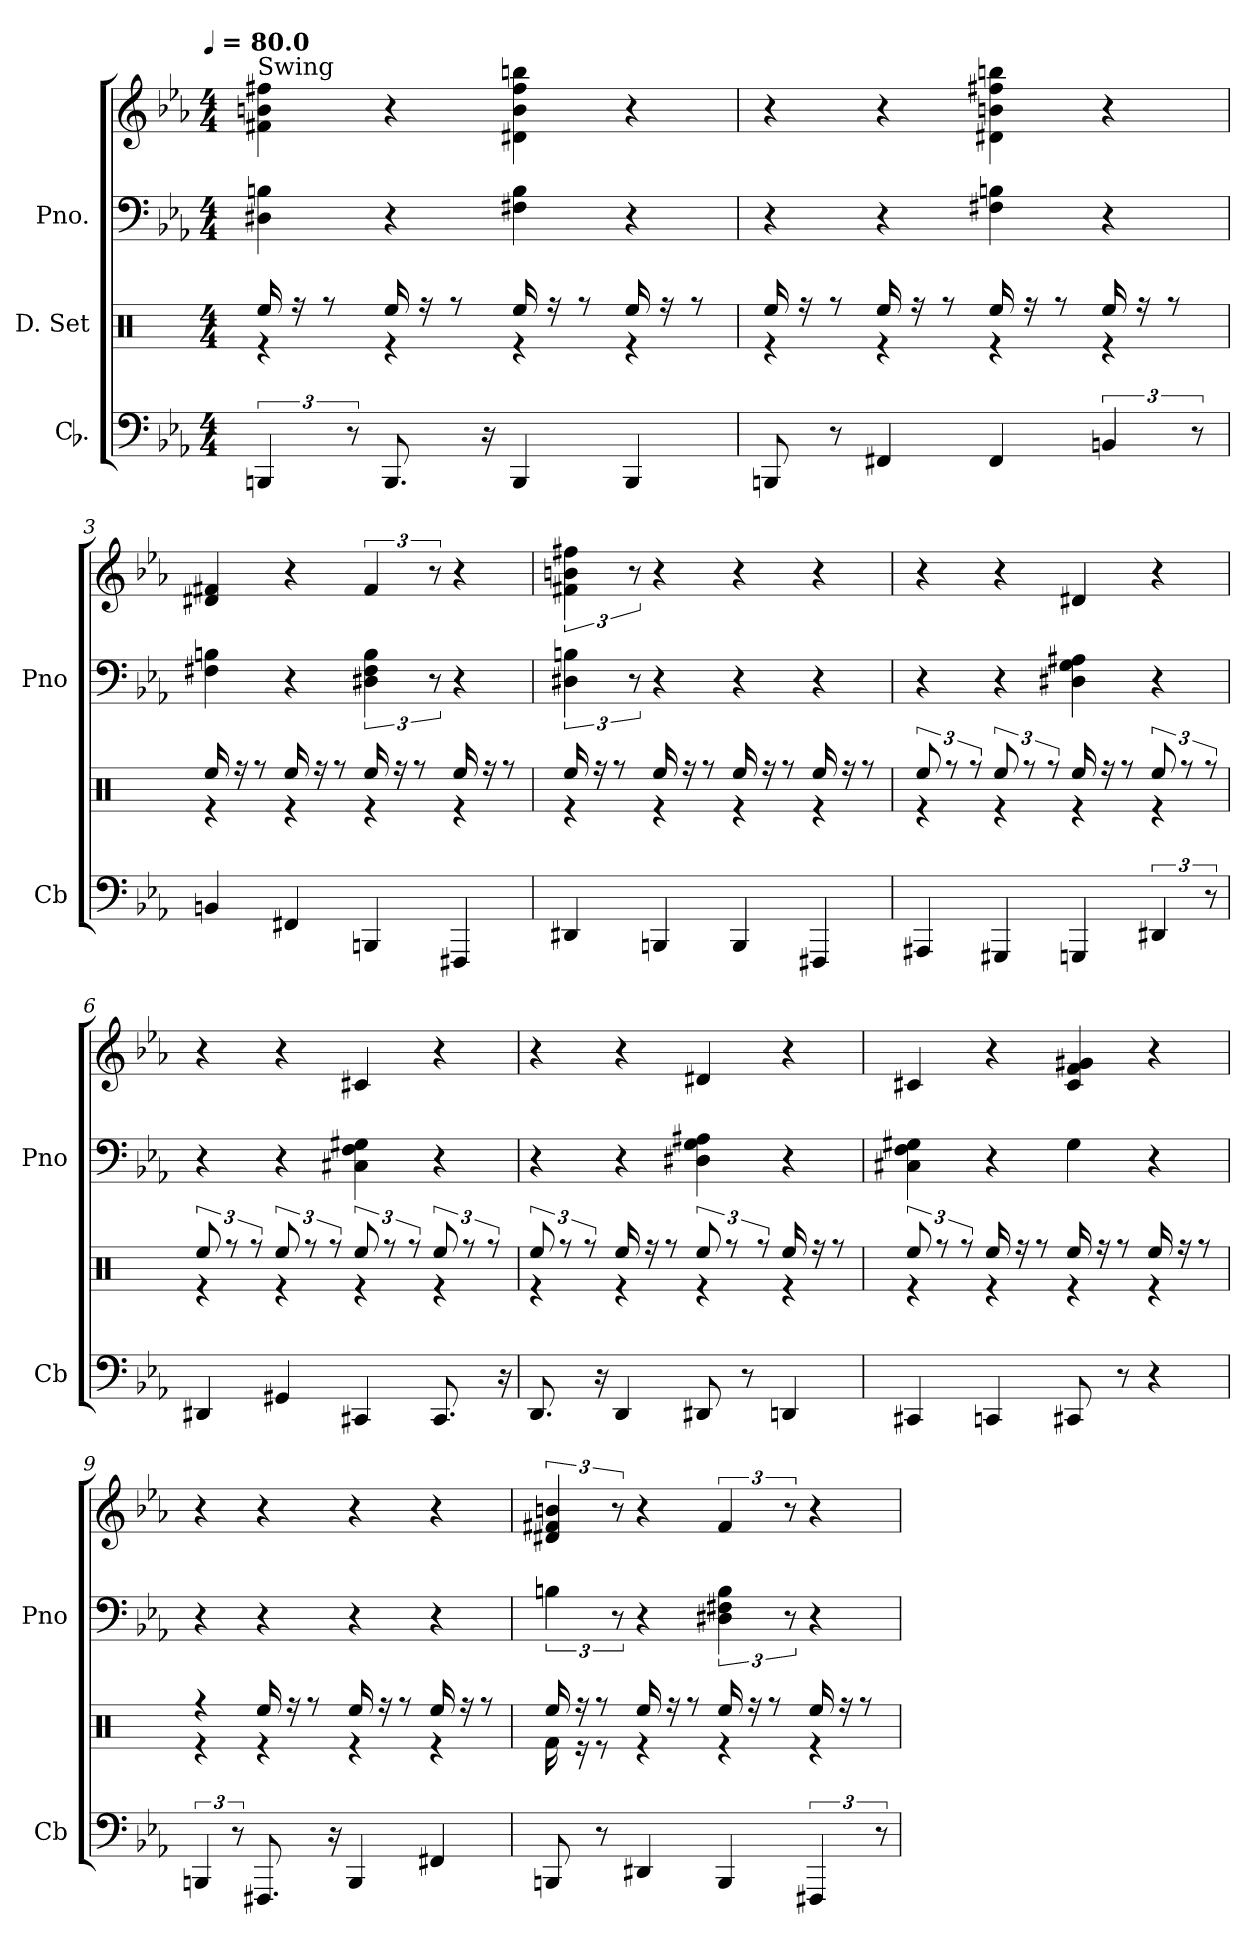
**kern	**kern	**kern	**kern
*part3	*part2	*part1	*part1
*staff4	*staff3	*staff2	*staff1
*I"Cb.	*I"D. Set	*I"Pno.	*
*I'Cb	*	*I'Pno	*
*clefF4	*clefX	*clefF4	*clefG2
*k[b-e-a-]	*k[]	*k[b-e-a-]	*k[b-e-a-]
!!LO:TX:omd:t=[quarter] = 80.0
*M4/4	*M4/4	*M4/4	*M4/4
*MM80	*MM80	*MM80	*MM80
=1	=1	=1	=1
*	*^	*	*
!	!	!	!	!LO:TX:a:t=Swing
6BBBn	4re	16Ree/	4D#X 4Bn	4f#X 4bn 4ff#X
.	.	16rff	.	.
.	.	8rff	.	.
12r	.	.	.	.
8.BBB	4re	16Ree/	4r	4r
.	.	16rff	.	.
.	.	8rff	.	.
16r	.	.	.	.
4BBB	4re	16Ree/	4F#X 4B	4d#X 4b 4ff# 4bbn
.	.	16rff	.	.
.	.	8rff	.	.
4BBB	4re	16Ree/	4r	4r
.	.	16rff	.	.
.	.	8rff	.	.
=2	=2	=2	=2	=2
8BBBn	4re	16Ree/	4r	4r
.	.	16rff	.	.
8r	.	8rff	.	.
4FF#X	4re	16Ree/	4r	4r
.	.	16rff	.	.
.	.	8rff	.	.
4FF#	4re	16Ree/	4F#X 4Bn	4d#X 4bn 4ff#X 4bbn
.	.	16rff	.	.
.	.	8rff	.	.
6BBn	4re	16Ree/	4r	4r
.	.	16rff	.	.
.	.	8rff	.	.
12r	.	.	.	.
=3	=3	=3	=3	=3
4BBn	4re	16Ree/	4F#X 4Bn	4d#X 4f#X
.	.	16rff	.	.
.	.	8rff	.	.
4FF#X	4re	16Ree/	4r	4r
.	.	16rff	.	.
.	.	8rff	.	.
4BBBn	4re	16Ree/	6D#X 6F# 6B	6f#
.	.	16rff	.	.
.	.	8rff	.	.
.	.	.	12r	12r
4FFF#X	4re	16Ree/	4r	4r
.	.	16rff	.	.
.	.	8rff	.	.
=4	=4	=4	=4	=4
4DD#X	4re	16Ree/	6D#X 6Bn	6f#X 6bn 6ff#X
.	.	16rff	.	.
.	.	8rff	.	.
.	.	.	12r	12r
4BBBn	4re	16Ree/	4r	4r
.	.	16rff	.	.
.	.	8rff	.	.
4BBB	4re	16Ree/	4r	4r
.	.	16rff	.	.
.	.	8rff	.	.
4FFF#X	4re	16Ree/	4r	4r
.	.	16rff	.	.
.	.	8rff	.	.
=5	=5	=5	=5	=5
4AAA#X	4re	12Ree/	4r	4r
.	.	12rff	.	.
.	.	12rff	.	.
4GGG#X	4re	12Ree/	4r	4r
.	.	12rff	.	.
.	.	12rff	.	.
4GGGn	4re	16Ree/	4D#X 4G 4A#X	4d#X
.	.	16rff	.	.
.	.	8rff	.	.
6DD#X	4re	12Ree/	4r	4r
.	.	12rff	.	.
12r	.	12rff	.	.
=6	=6	=6	=6	=6
4DD#X	4re	12Ree/	4r	4r
.	.	12rff	.	.
.	.	12rff	.	.
4GG#X	4re	12Ree/	4r	4r
.	.	12rff	.	.
.	.	12rff	.	.
4CC#X	4re	12Ree/	4C#X 4F 4G#X	4c#X
.	.	12rff	.	.
.	.	12rff	.	.
8.CC#	4re	12Ree/	4r	4r
.	.	12rff	.	.
.	.	12rff	.	.
16r	.	.	.	.
=7	=7	=7	=7	=7
8.DD	4re	12Ree/	4r	4r
.	.	12rff	.	.
.	.	12rff	.	.
16r	.	.	.	.
4DD	4re	16Ree/	4r	4r
.	.	16rff	.	.
.	.	8rff	.	.
8DD#X	4re	12Ree/	4D#X 4G 4A#X	4d#X
.	.	12rff	.	.
8r	.	.	.	.
.	.	12rff	.	.
4DDn	4re	16Ree/	4r	4r
.	.	16rff	.	.
.	.	8rff	.	.
=8	=8	=8	=8	=8
4CC#X	4re	12Ree/	4C#X 4F 4G#X	4c#X
.	.	12rff	.	.
.	.	12rff	.	.
4CCn	4re	16Ree/	4r	4r
.	.	16rff	.	.
.	.	8rff	.	.
8CC#X	4re	16Ree/	4G#	4c# 4f 4g#X
.	.	16rff	.	.
8r	.	8rff	.	.
4r	4re	16Ree/	4r	4r
.	.	16rff	.	.
.	.	8rff	.	.
=9	=9	=9	=9	=9
6BBBn	4re	4rff	4r	4r
12r	.	.	.	.
8.FFF#X	4re	16Ree/	4r	4r
.	.	16rff	.	.
.	.	8rff	.	.
16r	.	.	.	.
4BBB	4re	16Ree/	4r	4r
.	.	16rff	.	.
.	.	8rff	.	.
4FF#X	4re	16Ree/	4r	4r
.	.	16rff	.	.
.	.	8rff	.	.
=10	=10	=10	=10	=10
8BBBn	16Rf\	16Ree/	6Bn	6d#X 6f#X 6bn
.	16re	16rff	.	.
8r	8re	8rff	.	.
.	.	.	12r	12r
4DD#X	4re	16Ree/	4r	4r
.	.	16rff	.	.
.	.	8rff	.	.
4BBB	4re	16Ree/	6D#X 6F#X 6B	6f#
.	.	16rff	.	.
.	.	8rff	.	.
.	.	.	12r	12r
6FFF#X	4re	16Ree/	4r	4r
.	.	16rff	.	.
.	.	8rff	.	.
12r	.	.	.	.
*	*v	*v	*	*
=	=	=	=
*-	*-	*-	*-
